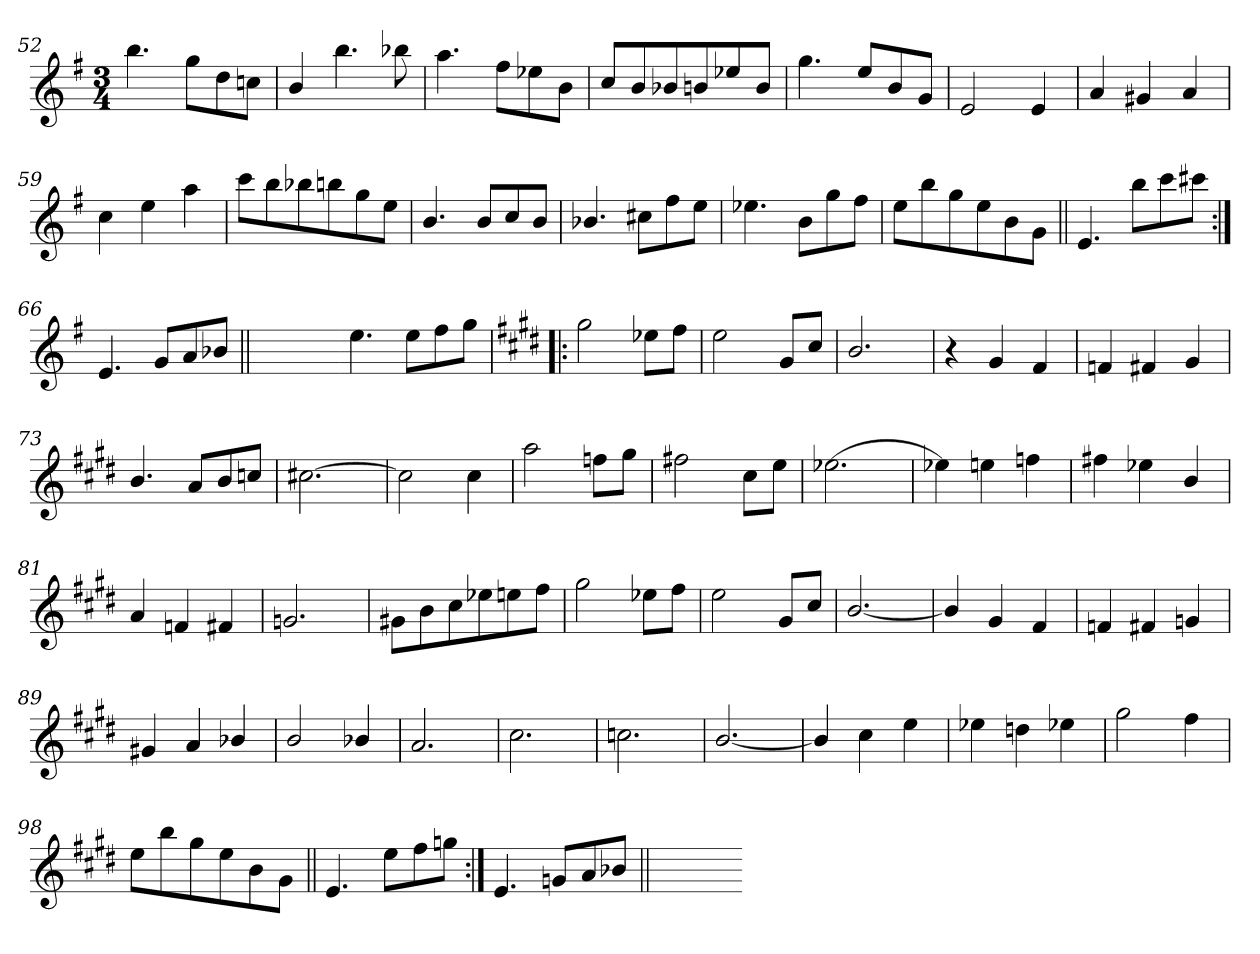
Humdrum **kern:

**kern
*part1
*staff1
*clefG2
*k[f#]
*G:
*M3/4
=52
4.bb\
8gg\L
8dd\
8ccn\J
=53
4b/
4.bb\
8bb-X\
=54
4.aa\
8ff#\L
8ee-X\
8b\J
=55
8cc/L
8b/
8b-X/
8bn/
8ee-X/
8b/J
=56
4.gg\
8ee/L
8b/
8g/J
!!LO:LB:g=z
=57
2e/
4e/
=58
4a/
4g#X/
4a/
=59
4cc\
4ee\
4aa\
=60
8ccc\L
8bb\
8bb-X\
8bbn\
8gg\
8ee\J
=61
4.b/
8b/L
8cc/
8b/J
=62
4.b-X/
8cc#X\L
8ff#\
8ee\J
!!LO:LB:g=z
=63
4.ee-X\
8b\L
8gg\
8ff#\J
=64
8ee\L
8bb\
8gg\
8ee\
8b\
8g\J
=65||
4.e/
8bb\L
8ccc\
8ccc#X\J
=66:|!
4.e/
8g/L
8a/
8b-X/J
=66X661||
2.ryy
!!LO:LB:g=z
=67-
4.ee\
8ee\L
8ff#\
8gg\J
=68!|:
*k[f#c#g#d#]
*E:
2gg#\
8ee-X\L
8ff#\J
=69
2ee\
8g#/L
8cc#/J
=70
2.b/
=71
4r
4g#/
4f#/
=72
4fn/
4f#X/
4g#/
!!LO:LB:g=z
=73
4.b/
8a/L
8b/
8ccn/J
=74
[2.cc#X\
=75
2cc#\]
4cc#\
=76
2aa\
8ffn\L
8gg#\J
=77
2ff#X\
8cc#\L
8ee\J
!!LO:LB:g=z
=78
[2.ee-X\
=79
4ee-X\]
4een\
4ffn\
=80
4ff#X\
4ee-X\
4b/
=81
4a/
4fn/
4f#X/
=82
2.gn/
=83
8g#X\L
8b\
8cc#\
8ee-X\
8een\
8ff#\J
!!LO:LB:g=z
=84
2gg#\
8ee-X\L
8ff#\J
=85
2ee\
8g#/L
8cc#/J
=86
[2.b/
=87
4b/]
4g#/
4f#/
=88
4fn/
4f#X/
4gn/
=89
4g#X/
4a/
4b-X/
!!LO:LB:g=z
=90
2b/
4b-X/
=91
2.a/
=92
2.cc#\
=93
2.ccn\
=94
[2.b/
=95
4b/]
4cc#\
4ee\
!!LO:LB:g=z
=96
4ee-X\
4ddn\
4ee-X\
=97
2gg#\
4ff#\
=98
8ee\L
8bb\
8gg#\
8ee\
8b\
8g#\J
=99||
4.e/
8ee\L
8ff#\
8ggn\J
=100:|!
4.e/
8gn/L
8a/
8b-X/J
=101||
2.ryy
=-
*-
